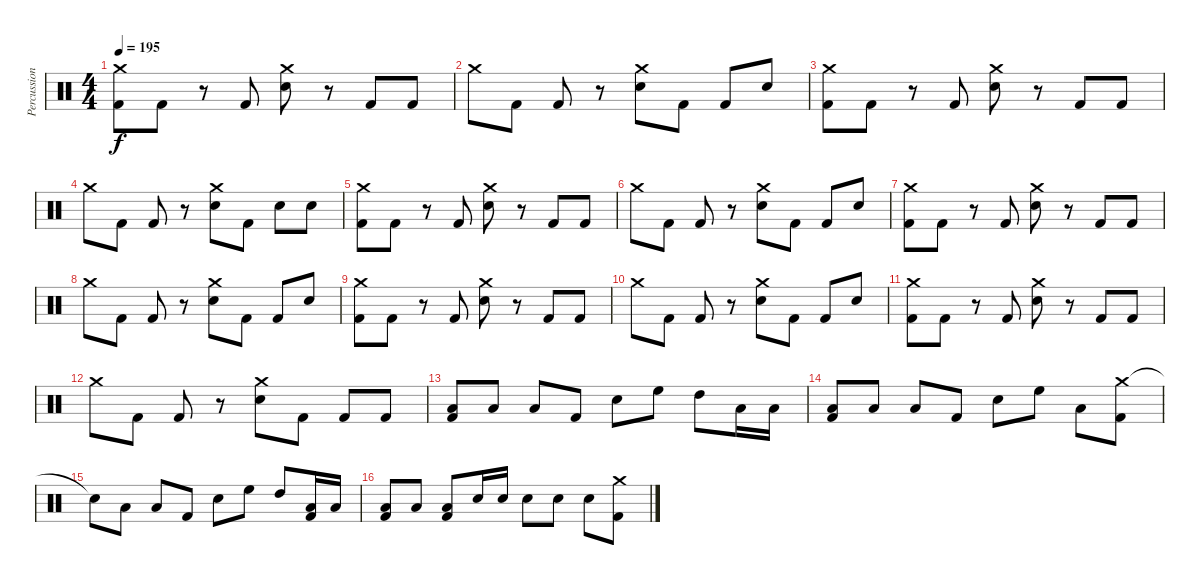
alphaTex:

\track ("Percussion" "Percussion") {instrument percussion}
\staff {score}
\articulation defaults
\ts (4 4)
\tempo 195
\clef neutral
\ks c
("Crash medium (hit)" "Kick (hit) 2").8{dy f} "Kick (hit) 2".8 r.8 "Kick (hit) 2".8 ("Crash medium (hit)" "Snare (hit) 2").8 r.8 "Kick (hit) 2".8 "Kick (hit) 2".8 |
"Crash medium (hit)".8 "Kick (hit) 2".8 "Kick (hit) 2".8 r.8 ("Crash medium (hit)" "Snare (hit) 2").8 "Kick (hit) 2".8 "Kick (hit) 2".8 "Snare (hit) 2".8 |
("Crash medium (hit)" "Kick (hit) 2").8 "Kick (hit) 2".8 r.8 "Kick (hit) 2".8 ("Crash medium (hit)" "Snare (hit) 2").8 r.8 "Kick (hit) 2".8 "Kick (hit) 2".8 |
"Crash medium (hit)".8 "Kick (hit) 2".8 "Kick (hit) 2".8 r.8 ("Crash medium (hit)" "Snare (hit) 2").8 "Kick (hit) 2".8 "Snare (hit) 2".8 "Snare (hit) 2".8 |
("Crash medium (hit)" "Kick (hit) 2").8 "Kick (hit) 2".8 r.8 "Kick (hit) 2".8 ("Crash medium (hit)" "Snare (hit) 2").8 r.8 "Kick (hit) 2".8 "Kick (hit) 2".8 |
"Crash medium (hit)".8 "Kick (hit) 2".8 "Kick (hit) 2".8 r.8 ("Crash medium (hit)" "Snare (hit) 2").8 "Kick (hit) 2".8 "Kick (hit) 2".8 "Snare (hit) 2".8 |
("Crash medium (hit)" "Kick (hit) 2").8 "Kick (hit) 2".8 r.8 "Kick (hit) 2".8 ("Crash medium (hit)" "Snare (hit) 2").8 r.8 "Kick (hit) 2".8 "Kick (hit) 2".8 |
"Crash medium (hit)".8 "Kick (hit) 2".8 "Kick (hit) 2".8 r.8 ("Crash medium (hit)" "Snare (hit) 2").8 "Kick (hit) 2".8 "Kick (hit) 2".8 "Snare (hit) 2".8 |
("Crash medium (hit)" "Kick (hit) 2").8 "Kick (hit) 2".8 r.8 "Kick (hit) 2".8 ("Crash medium (hit)" "Snare (hit) 2").8 r.8 "Kick (hit) 2".8 "Kick (hit) 2".8 |
"Crash medium (hit)".8 "Kick (hit) 2".8 "Kick (hit) 2".8 r.8 ("Crash medium (hit)" "Snare (hit) 2").8 "Kick (hit) 2".8 "Kick (hit) 2".8 "Snare (hit) 2".8 |
("Crash medium (hit)" "Kick (hit) 2").8 "Kick (hit) 2".8 r.8 "Kick (hit) 2".8 ("Crash medium (hit)" "Snare (hit) 2").8 r.8 "Kick (hit) 2".8 "Kick (hit) 2".8 |
"Crash medium (hit)".8 "Kick (hit) 2".8 "Kick (hit) 2".8 r.8 ("Crash medium (hit)" "Snare (hit) 2").8 "Kick (hit) 2".8 "Kick (hit) 2".8 "Kick (hit) 2".8 |
("Low Floor Tom (hit)" "Kick (hit) 2").8 "Low Floor Tom (hit)".8 "Low Floor Tom (hit)".8 "Kick (hit) 2".8 "Snare (hit) 2".8 "High Floor Tom (hit)".8 "High Tom (hit)".8 "Low Floor Tom (hit)".16 "Low Floor Tom (hit)".16 |
("Low Floor Tom (hit)" "Kick (hit) 2").8 "Low Floor Tom (hit)".8 "Low Floor Tom (hit)".8 "Kick (hit) 2".8 "Snare (hit) 2".8 "High Floor Tom (hit)".8 "Low Floor Tom (hit)".8 ("Crash medium (hit)" "Kick (hit) 2").8 |
"Snare (hit)"{t}.8 "Low Floor Tom (hit)".8 "Low Floor Tom (hit)".8 "Kick (hit) 2".8 "Snare (hit) 2".8 "High Floor Tom (hit)".8 "High Tom (hit)".8 ("Low Floor Tom (hit)" "Kick (hit) 2").16 "Low Floor Tom (hit)".16 |
("Low Floor Tom (hit)" "Kick (hit) 2").8 "Low Floor Tom (hit)".8 ("Low Floor Tom (hit)" "Kick (hit) 2").8 "Snare (hit) 2".16 "Snare (hit) 2".16 "Snare (hit) 2".8 "Snare (hit) 2".8 "Snare (hit) 2".8 ("Crash medium (hit)" "Kick (hit) 2").8
